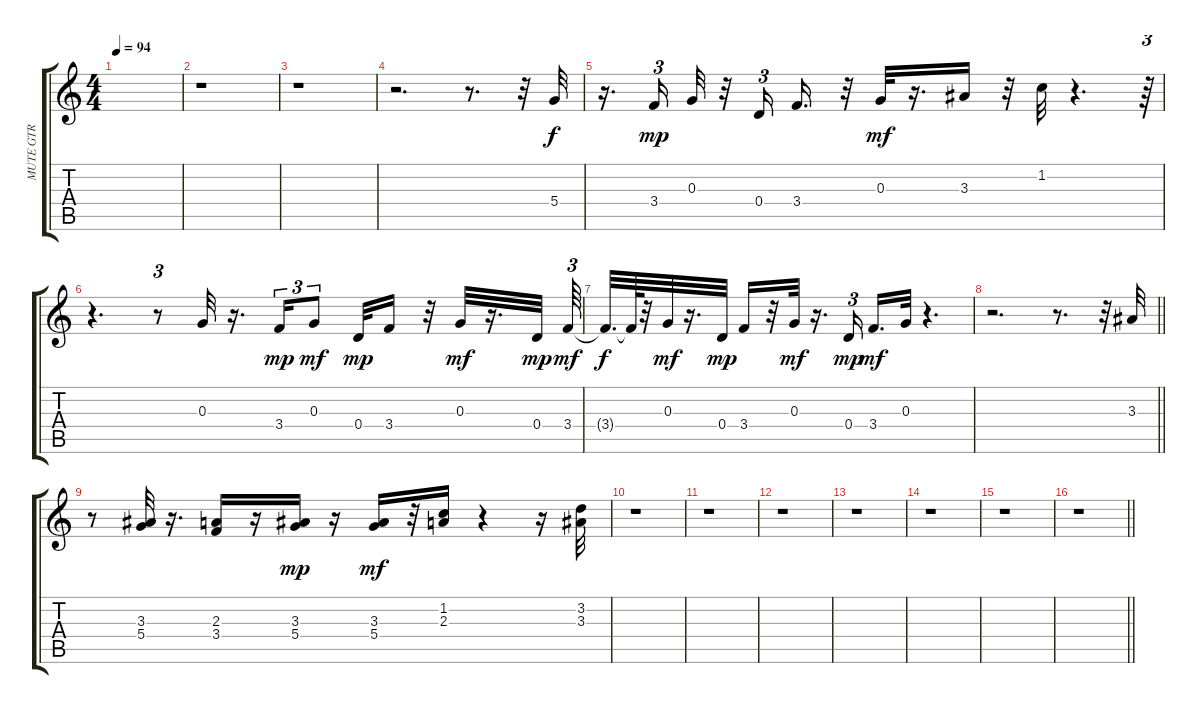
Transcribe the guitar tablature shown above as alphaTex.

\track ("MUTE GTR" "MUTE GTR") {instrument electricguitarmuted}
\staff {score tabs}
\tuning (E4 B3 G3 D3 A2 E2) {hide}
\ts (4 4)
\tempo 94
\clef g2
\ks c
|
r.1 |
r.1 |
r.2{d} r.8{d} r.32 5.4.32 |
r.16{d} 3.4.16{tu (3 2) dy mp} 0.3.32 r.32 0.4.16{tu (3 2)} 3.4.16{d} r.32 0.3.32{dy mf} r.16{d} 3.3.16 r.32 1.2.32 r.4{d} r.64{tu (3 2)} |
r.4{d} r.8{tu (3 2)} 0.3.32 r.16{d} 3.4.16{tu (3 2) dy mp} 0.3.8{tu (3 2) dy mf} 0.4.32{dy mp} 3.4.16 r.32 0.3.32{dy mf} r.16{d} 0.4.32{dy mp} 3.4.64{tu (3 2) dy mf} |
3.4{t}.32{d dy f} 3.4{t}.64 r.32 0.3.32{dy mf} r.16{d} 0.4.32{dy mp} 3.4.16 r.32 0.3.32{dy mf} r.16{d} 0.4.16{tu (3 2) dy mp} 3.4.16{d dy mf} 0.3.32 r.4{d} |
\barLineRight lightlight
r.2{d} r.8{d} r.32 3.3.32 |
r.8 (3.3 5.4).32 r.16{d} (2.3 3.4).16 r.16 (3.3 5.4).16{dy mp} r.16 (3.3 5.4).16{dy mf} r.32 (1.2 2.3).16 r.4 r.16 (3.2 3.3).32 |
r.1 |
r.1 |
r.1 |
r.1 |
r.1 |
r.1 |
\barLineRight lightlight
r.1
